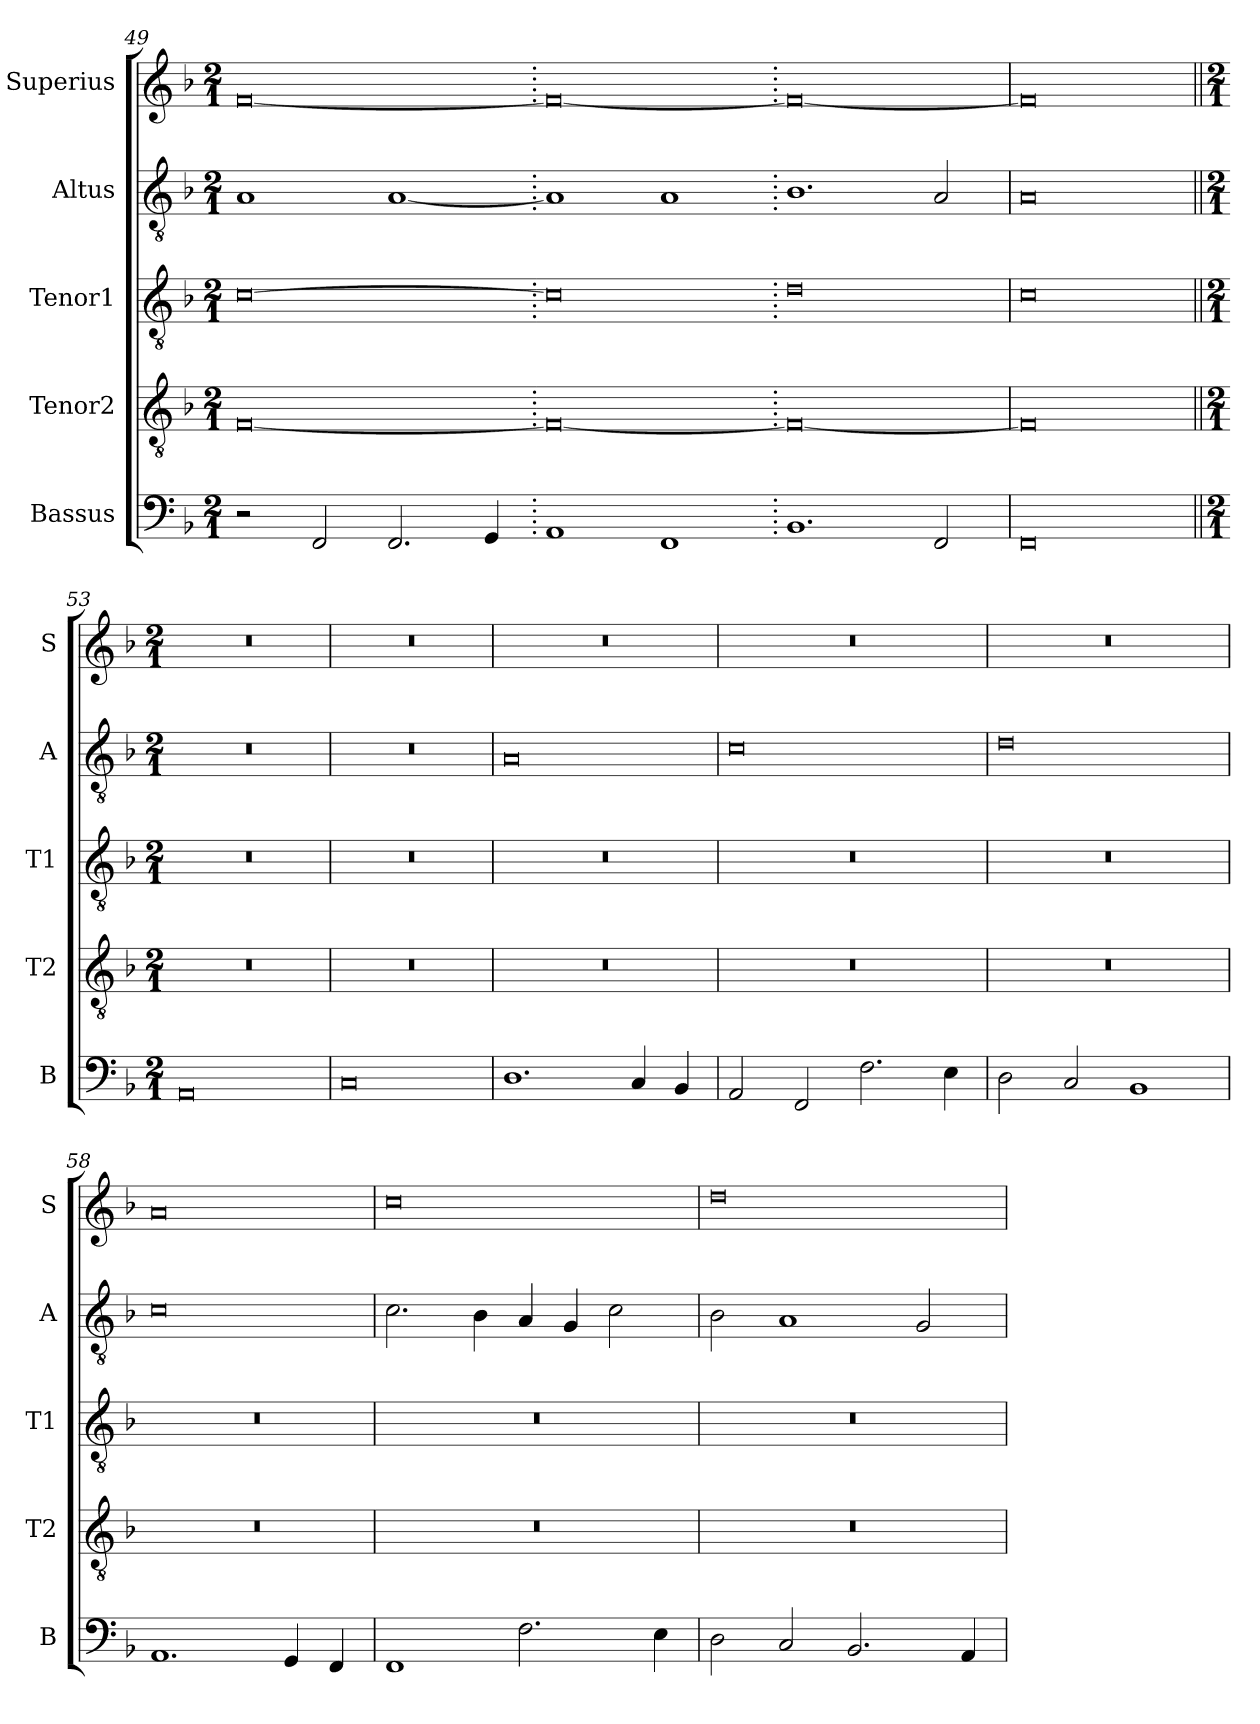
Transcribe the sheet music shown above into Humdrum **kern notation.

**kern	**kern	**kern	**kern	**kern
*part5	*part4	*part3	*part2	*part1
*staff5	*staff4	*staff3	*staff2	*staff1
*I"Bassus	*I"Tenor2	*I"Tenor1	*I"Altus	*I"Superius
*I'B	*I'T2	*I'T1	*I'A	*I'S
*clefF4	*clefGv2	*clefGv2	*clefGv2	*clefG2
*k[b-]	*k[b-]	*k[b-]	*k[b-]	*k[b-]
*M2/1	*M2/1	*M2/1	*M2/1	*M2/1
=49	=49	=49	=49	=49
2r	[0F	[0c	1A	[0f
2FF/	.	.	.	.
2.FF/	.	.	[1A	.
4GG/	.	.	.	.
=50.	=50.	=50.	=50.	=50.
1AA	0F_	0c]	1A]	0f_
1FF	.	.	1A	.
=51.	=51.	=51.	=51.	=51.
1.BB-	0F_	0d	1.B-	0f_
2FF/	.	.	2A/	.
=52	=52	=52	=52	=52
0FF	0F]	0c	0A	0f]
!!LO:LB:g=z
=53||	=53||	=53||	=53||	=53||
*M2/1	*M2/1	*M2/1	*M2/1	*M2/1
0AA	0r	0r	0r	0r
=54	=54	=54	=54	=54
0C	0r	0r	0r	0r
=55	=55	=55	=55	=55
1.D	0r	0r	0A	0r
4C/	.	.	.	.
4BB-/	.	.	.	.
=56	=56	=56	=56	=56
2AA/	0r	0r	0c	0r
2FF/	.	.	.	.
2.F\	.	.	.	.
4E\	.	.	.	.
=57	=57	=57	=57	=57
2D\	0r	0r	0d	0r
2C/	.	.	.	.
1BB-	.	.	.	.
=58	=58	=58	=58	=58
1.AA	0r	0r	0c	0a
4GG/	.	.	.	.
4FF/	.	.	.	.
=59	=59	=59	=59	=59
1FF	0r	0r	2.c\	0cc
.	.	.	4B-\	.
2.F\	.	.	4A/	.
.	.	.	4G/	.
.	.	.	2c\	.
4E\	.	.	.	.
=60	=60	=60	=60	=60
2D\	0r	0r	2B-\	0dd
2C/	.	.	1A	.
2.BB-/	.	.	.	.
.	.	.	2G/	.
4AA/	.	.	.	.
=	=	=	=	=
*-	*-	*-	*-	*-
